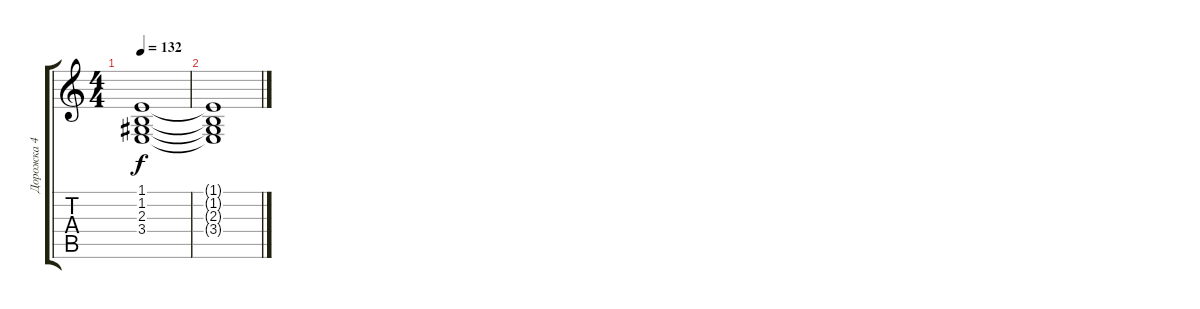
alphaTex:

\track ("Дорожка 4" "Дорожка 4") {instrument synthstrings2}
\staff {score tabs}
\tuning (Eb4 Bb3 Gb3 Db3 Ab2 Eb2) {hide}
\ts (4 4)
\tempo 132
\clef g2
\ks c
(1.1 1.2 2.3 3.4).1{dy f} |
(1.1{t} 1.2{t} 2.3{t} 3.4{t}).1
